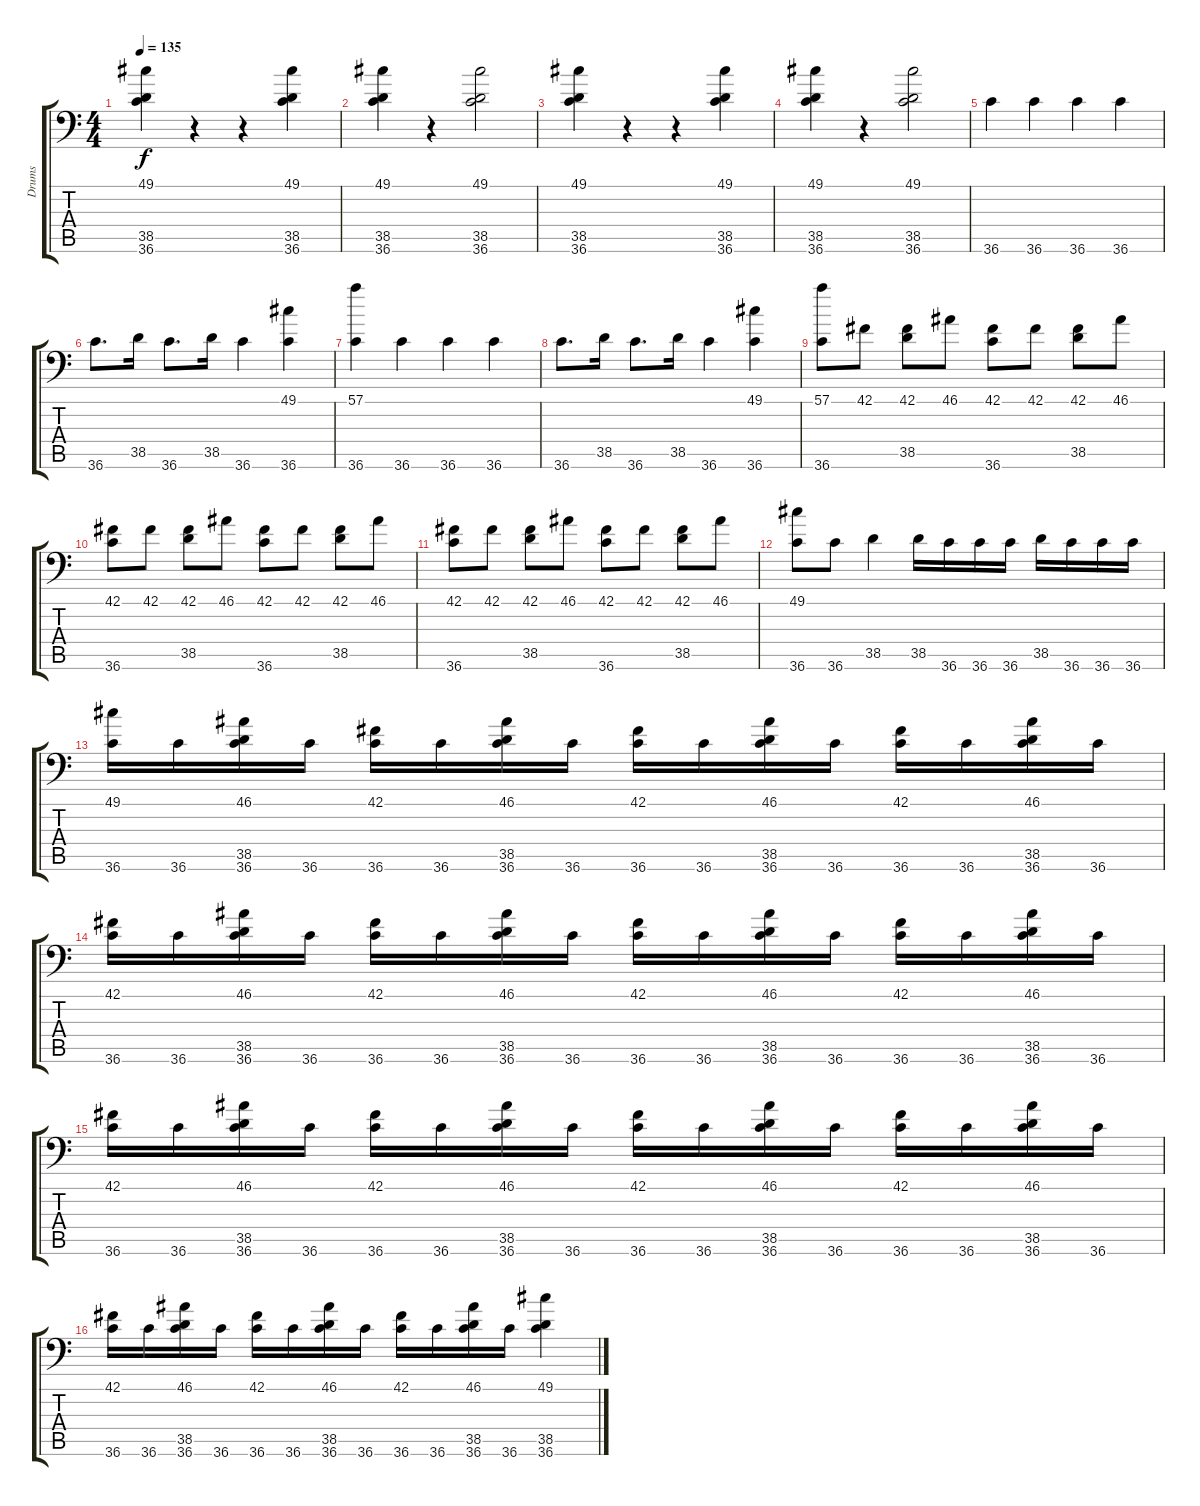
\track ("Drums" "Drums") {instrument acousticgrandpiano}
\staff {score tabs}
\tuning (C-1 C-1 C-1 C-1 C-1 C-1) {hide}
\ts (4 4)
\tempo 135
\clef f4
\ks c
(49.1 38.5 36.6).4{dy f} r.4 r.4 (49.1 38.5 36.6).4 |
(49.1 38.5 36.6).4 r.4 (49.1 38.5 36.6).2 |
(49.1 38.5 36.6).4 r.4 r.4 (49.1 38.5 36.6).4 |
(49.1 38.5 36.6).4 r.4 (49.1 38.5 36.6).2 |
36.6.4 36.6.4 36.6.4 36.6.4 |
36.6.8{d} 38.5.16 36.6.8{d} 38.5.16 36.6.4 (49.1 36.6).4 |
(57.1 36.6).4 36.6.4 36.6.4 36.6.4 |
36.6.8{d} 38.5.16 36.6.8{d} 38.5.16 36.6.4 (49.1 36.6).4 |
(57.1 36.6).8 42.1.8 (42.1 38.5).8 46.1.8 (42.1 36.6).8 42.1.8 (42.1 38.5).8 46.1.8 |
(42.1 36.6).8 42.1.8 (42.1 38.5).8 46.1.8 (42.1 36.6).8 42.1.8 (42.1 38.5).8 46.1.8 |
(42.1 36.6).8 42.1.8 (42.1 38.5).8 46.1.8 (42.1 36.6).8 42.1.8 (42.1 38.5).8 46.1.8 |
(49.1 36.6).8 36.6.8 38.5.4 38.5.16 36.6.16 36.6.16 36.6.16 38.5.16 36.6.16 36.6.16 36.6.16 |
(49.1 36.6).16 36.6.16 (46.1 38.5 36.6).16 36.6.16 (42.1 36.6).16 36.6.16 (46.1 38.5 36.6).16 36.6.16 (42.1 36.6).16 36.6.16 (46.1 38.5 36.6).16 36.6.16 (42.1 36.6).16 36.6.16 (46.1 38.5 36.6).16 36.6.16 |
(42.1 36.6).16 36.6.16 (46.1 38.5 36.6).16 36.6.16 (42.1 36.6).16 36.6.16 (46.1 38.5 36.6).16 36.6.16 (42.1 36.6).16 36.6.16 (46.1 38.5 36.6).16 36.6.16 (42.1 36.6).16 36.6.16 (46.1 38.5 36.6).16 36.6.16 |
(42.1 36.6).16 36.6.16 (46.1 38.5 36.6).16 36.6.16 (42.1 36.6).16 36.6.16 (46.1 38.5 36.6).16 36.6.16 (42.1 36.6).16 36.6.16 (46.1 38.5 36.6).16 36.6.16 (42.1 36.6).16 36.6.16 (46.1 38.5 36.6).16 36.6.16 |
(42.1 36.6).16 36.6.16 (46.1 38.5 36.6).16 36.6.16 (42.1 36.6).16 36.6.16 (46.1 38.5 36.6).16 36.6.16 (42.1 36.6).16 36.6.16 (46.1 38.5 36.6).16 36.6.16 (49.1 38.5 36.6).4
